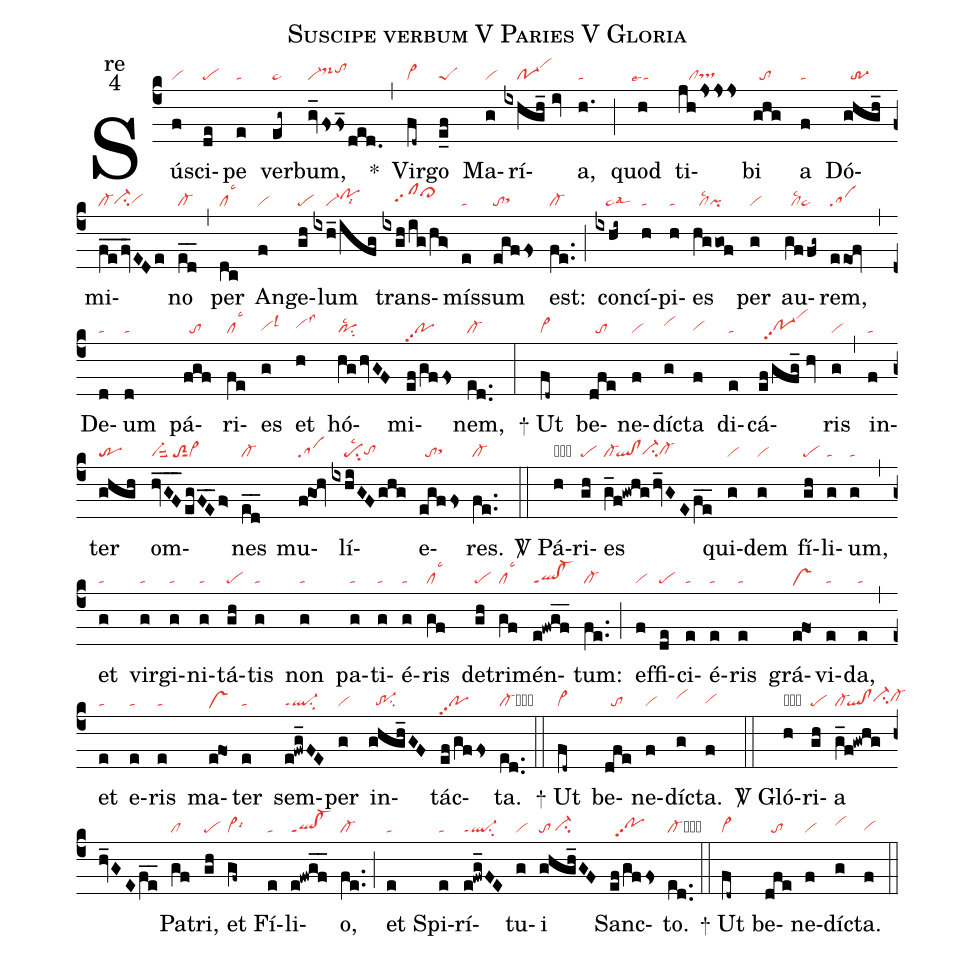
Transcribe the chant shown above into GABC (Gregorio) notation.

name:Suscipe verbum V Paries V Gloria;
office-part:re;
mode:4;
nabc-lines:1;
%%
(c4) Sú(f|vi)sci(de|pe)pe(e|ta) ver(eg~|ta>)bum,(gv_/fsfs_ded.|vi-ds-hitohi) <sp>*</sp>(,) Vir(fd~|vi>)go(e_f|peS) Ma(g|vi)rí(ixhgh_//iv|////po-1vihk)a,(h.|ta) (;) quod(h|``talse4) ti(jhjsjsjs|///cltshg)bi(ghg|//to) a(f|ta) Dó(ghgh_|//tr-3)mi(fe__/fv_EDe|cl-ci-hgvihg)no(ed__|cl-) (,) per(dc|cllsc3) An(f|vi)ge(gh|pe)lum(ixh_/ifg|////vi-pohilsi8) trans(ixgh/ig/hg>|////clhhpp2cl>hj)mís(e|ta)sum(egffs|tosthh) est:(fe..|cl-) (;) con(ixhi~|///ta>lsal3)cí(h|ta)pi(h|ta)es(hggof|//cllsc2pi) per(g|vi) au(gffg~|//cllsc2ta>)rem,(eeof|sa) (,) De(d|ta)um(d|ta) pá(fgf|//to)ri(fe|cllsc3)es(g|vihglsl3) et(h|vihhlss3) hó(hg/hvGF|posu2lsc2)mi(ef/gffs|popp2)nem,(ed..|cl-) (:)
<sp>+</sp> Ut(fd~|vi>) be(dfe|//to)ne(f|vi)díc(g|vihi)ta(f|vihg) di(e|ta)cá(ef/gfg_//hv|//po-1hgpp2vihl)ris(g|vi) (,) in(f|ta)ter(ghgh|tr) om(hvGF___/egFE__f>|vi-suu2/toS2sut1vi>)nes(ed__|cl-) mu(f!goh|sa)lí(ixhiGFghg|////pesu2lsc2tohg)e(egffs|//tosthh)res.(fe..|cl-) (::)

<sp>V/</sp> Pá(h|obvi)ri(gh|pe)es(g_f!gwhg/hv_GEfe__|cl-`ql!clci-hgcl-hg) qui(g|vi)dem(g|vi) fí(gh|pe)li(g|ta)um,(g|ta) (,) et(g|ta) vir(g|ta)gi(g|ta)ni(g|ta)tá(gh|pe)tis(g|ta) non(g|ta) pa(g|ta)ti(g|ta)é(g|ta)ris(gf|cllsc3) de(gh|pe)tri(gf|cllsc3)mén(e!fwgf__|ql!cl-ppt1)tum:(fe..|cl-) (;) ef(f|vi)fi(de|pe)ci(e|ta)é(e|ta)ris(e|ta) grá(efO1|vshe)vi(e|ta)da,(e|ta) (,) et(e|ta) e(e|ta)ris(e|ta) ma(efO1|vshe)ter(e|ta) sem(e!fwg_FE|ql-ppt1su2)per(g|vi) in(ghgh_GF|//tr-1su2)tác(ef/gffs|popp2)ta.(ed..|cl-cb) (::)

<sp>+</sp> Ut(fd~|vi>) be(dfe|//to)ne(f|vi)díc(g|vihi)ta.(f|vihg) (::)

<sp>V/</sp> Gló(h|obvi)ri(gh|pe)a(g_f!gwhg/hv_GEfe__|cl-`ql!clci-hhcl-hh) Pa(gf|cl)tri,(gh|pe) et(gf~|vi>lsi6) Fí(e|ta)li(e!fwgf__|ql!cl-ppt1)o,(fe..|cl-) (;) et(e|ta) Spi(e|ta)rí(e!fwg_FE|ql-ppt1su2)tu(g|vi)i(ghgh_GF|to/ci-hg) Sanc(ef/gffs|//pohhpp2)to.(ed..|cl-cb) (::)

<sp>+</sp> Ut(fd~|vi>) be(dfe|//to)ne(f|vi)díc(g|vihi)ta.(f|vihg) (::)
